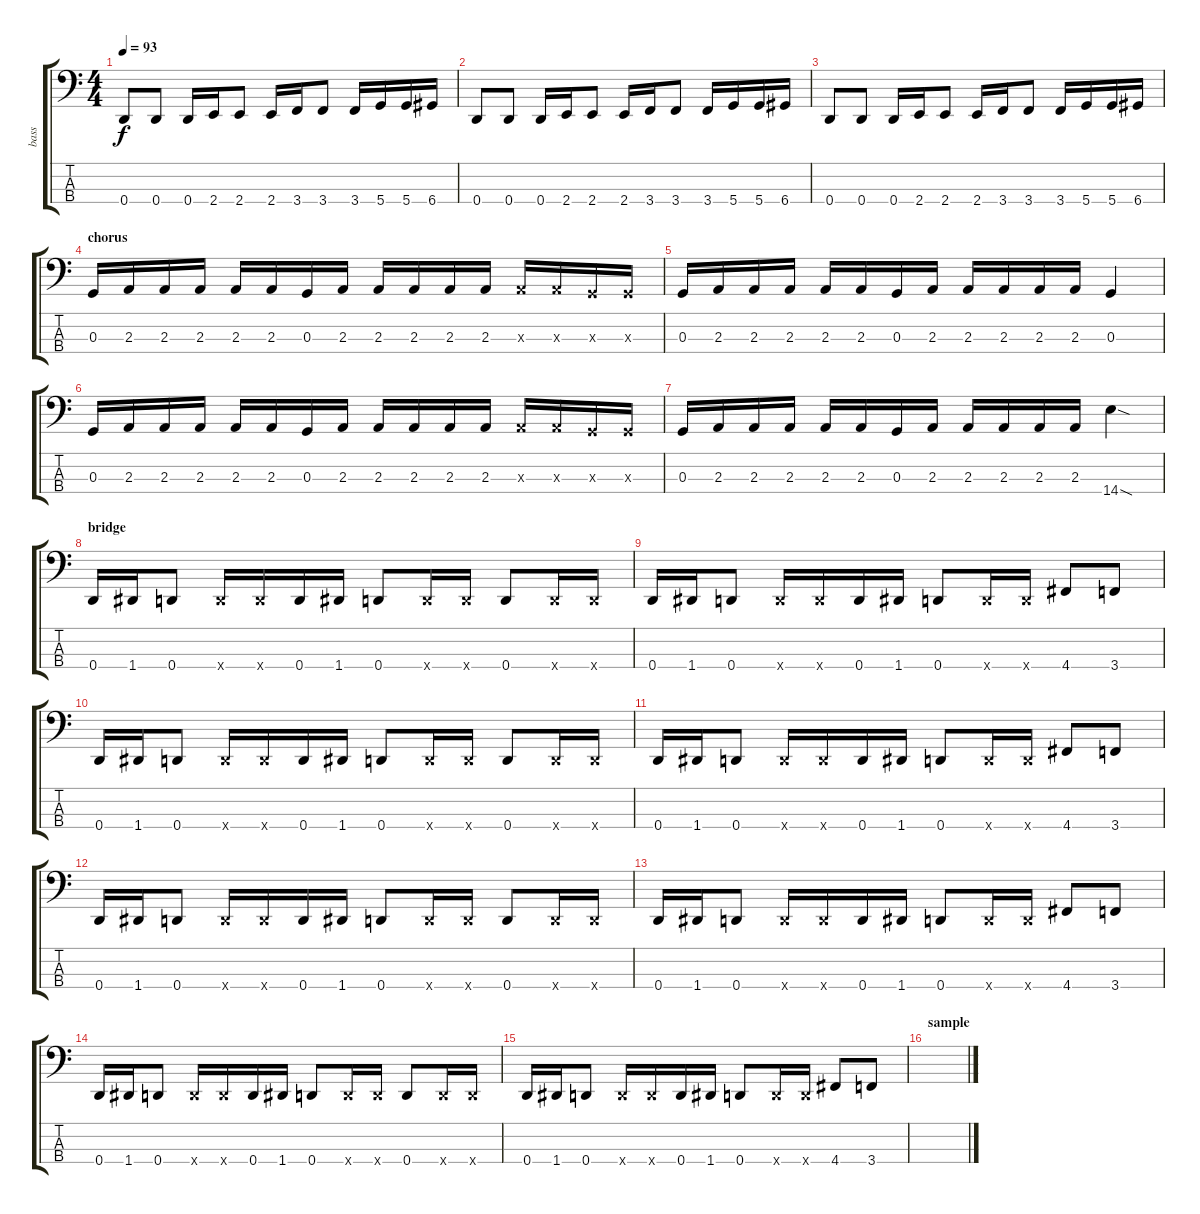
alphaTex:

\track ("bass" "bass") {instrument electricbassfinger}
\staff {score tabs}
\tuning (F2 C2 G1 D1) {hide}
\ts (4 4)
\tempo 93
\clef f4
\ks c
0.4.8{dy f} 0.4.8 0.4.16 2.4.16 2.4.8 2.4.16 3.4.16 3.4.8 3.4.16 5.4.16 5.4.16 6.4.16 |
0.4.8 0.4.8 0.4.16 2.4.16 2.4.8 2.4.16 3.4.16 3.4.8 3.4.16 5.4.16 5.4.16 6.4.16 |
0.4.8 0.4.8 0.4.16 2.4.16 2.4.8 2.4.16 3.4.16 3.4.8 3.4.16 5.4.16 5.4.16 6.4.16 |
\section ("" "chorus")
0.3.16 2.3.16 2.3.16 2.3.16 2.3.16 2.3.16 0.3.16 2.3.16 2.3.16 2.3.16 2.3.16 2.3.16 2.3{x}.16 2.3{x}.16 0.3{x}.16 0.3{x}.16 |
0.3.16 2.3.16 2.3.16 2.3.16 2.3.16 2.3.16 0.3.16 2.3.16 2.3.16 2.3.16 2.3.16 2.3.16 0.3.4 |
0.3.16 2.3.16 2.3.16 2.3.16 2.3.16 2.3.16 0.3.16 2.3.16 2.3.16 2.3.16 2.3.16 2.3.16 2.3{x}.16 2.3{x}.16 0.3{x}.16 0.3{x}.16 |
0.3.16 2.3.16 2.3.16 2.3.16 2.3.16 2.3.16 0.3.16 2.3.16 2.3.16 2.3.16 2.3.16 2.3.16 14.4{sod}.4 |
\section ("" "bridge")
0.4.16 1.4.16 0.4.8 0.4{x}.16 0.4{x}.16 0.4.16 1.4.16 0.4.8 0.4{x}.16 0.4{x}.16 0.4.8 0.4{x}.16 0.4{x}.16 |
0.4.16 1.4.16 0.4.8 0.4{x}.16 0.4{x}.16 0.4.16 1.4.16 0.4.8 0.4{x}.16 0.4{x}.16 4.4.8 3.4.8 |
0.4.16 1.4.16 0.4.8 0.4{x}.16 0.4{x}.16 0.4.16 1.4.16 0.4.8 0.4{x}.16 0.4{x}.16 0.4.8 0.4{x}.16 0.4{x}.16 |
0.4.16 1.4.16 0.4.8 0.4{x}.16 0.4{x}.16 0.4.16 1.4.16 0.4.8 0.4{x}.16 0.4{x}.16 4.4.8 3.4.8 |
0.4.16 1.4.16 0.4.8 0.4{x}.16 0.4{x}.16 0.4.16 1.4.16 0.4.8 0.4{x}.16 0.4{x}.16 0.4.8 0.4{x}.16 0.4{x}.16 |
0.4.16 1.4.16 0.4.8 0.4{x}.16 0.4{x}.16 0.4.16 1.4.16 0.4.8 0.4{x}.16 0.4{x}.16 4.4.8 3.4.8 |
0.4.16 1.4.16 0.4.8 0.4{x}.16 0.4{x}.16 0.4.16 1.4.16 0.4.8 0.4{x}.16 0.4{x}.16 0.4.8 0.4{x}.16 0.4{x}.16 |
0.4.16 1.4.16 0.4.8 0.4{x}.16 0.4{x}.16 0.4.16 1.4.16 0.4.8 0.4{x}.16 0.4{x}.16 4.4.8 3.4.8 |
\section ("" "sample")
